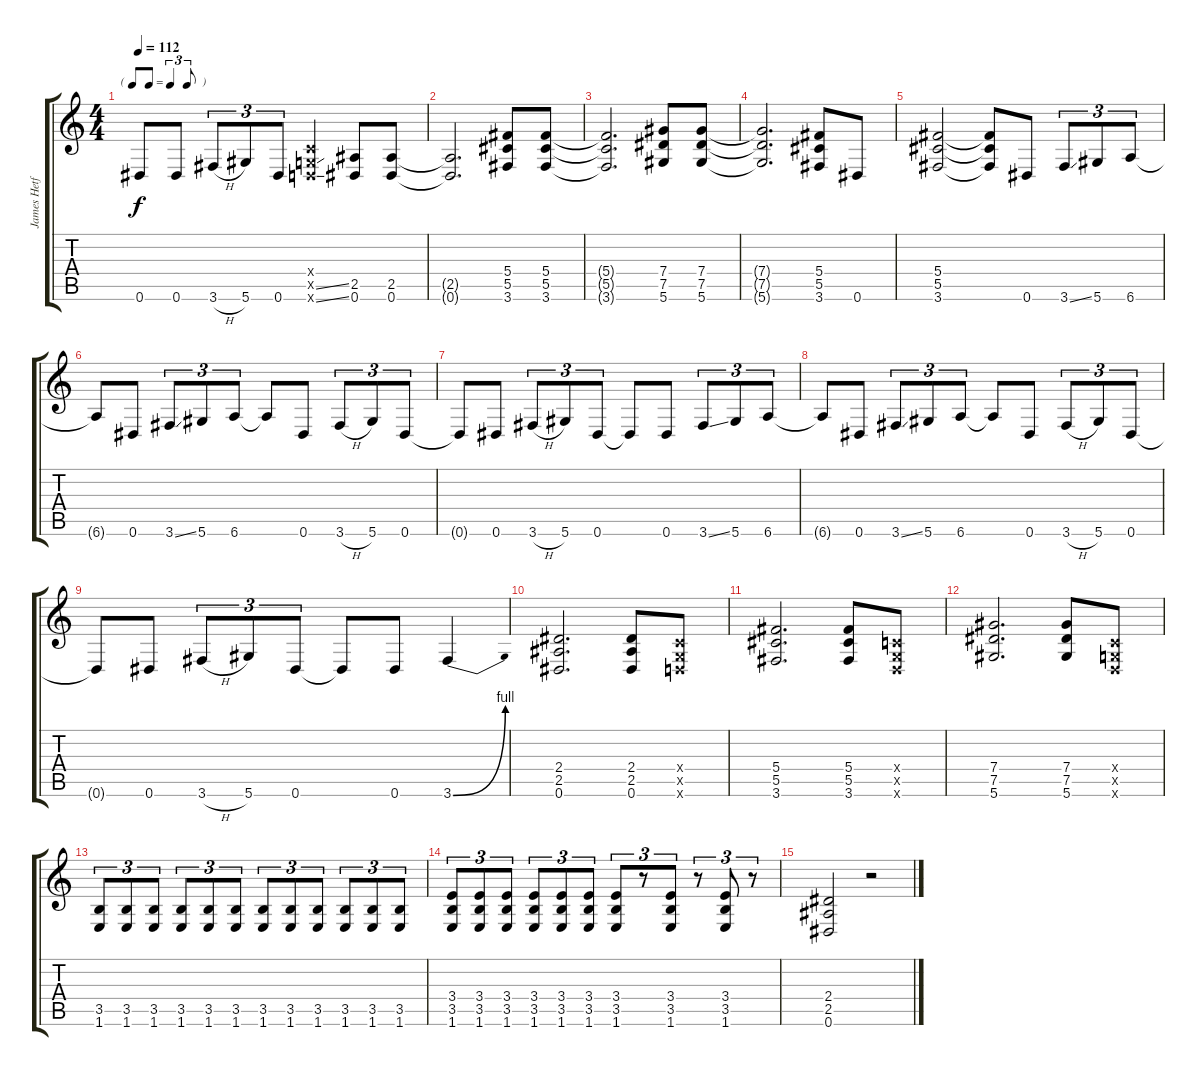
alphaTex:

\track ("James Hetfield (Gtr 1)" "James Hetf") {instrument distortionguitar}
\staff {score tabs}
\tuning (Eb4 Bb3 Gb3 Db3 Ab2 Eb2) {hide}
\ts (4 4)
\tf triplet8th
\tempo 112
\clef g2
\ks c
0.6{t}.8{dy f} 0.6.8 3.6{h}.8{tu (3 2)} 5.6.8{tu (3 2)} 0.6.8{tu (3 2)} (-1.4{x} -1.5{ss x} -1.6{ss x}).4 (2.5 0.6).8 (2.5 0.6).8 |
(2.5{t} 0.6{t}).2{d} (5.4 5.5 3.6).8 (5.4 5.5 3.6).8 |
(5.4{t} 5.5{t} 3.6{t}).2{d} (7.4 7.5 5.6).8 (7.4 7.5 5.6).8 |
(7.4{t} 7.5{t} 5.6{t}).2{d} (5.4 5.5 3.6).8 0.6.8 |
(5.4 5.5 3.6).2 (5.4{t} 5.5{t} 3.6{t}).8 0.6.8 3.6{ss}.8{tu (3 2)} 5.6.8{tu (3 2)} 6.6.8{tu (3 2)} |
6.6{t}.8 0.6.8 3.6{ss}.8{tu (3 2)} 5.6.8{tu (3 2)} 6.6.8{tu (3 2)} 6.6{t}.8 0.6.8 3.6{h}.8{tu (3 2)} 5.6.8{tu (3 2)} 0.6.8{tu (3 2)} |
0.6{t}.8 0.6.8 3.6{h}.8{tu (3 2)} 5.6.8{tu (3 2)} 0.6.8{tu (3 2)} 0.6{t}.8 0.6.8 3.6{ss}.8{tu (3 2)} 5.6.8{tu (3 2)} 6.6.8{tu (3 2)} |
6.6{t}.8 0.6.8 3.6{ss}.8{tu (3 2)} 5.6.8{tu (3 2)} 6.6.8{tu (3 2)} 6.6{t}.8 0.6.8 3.6{h}.8{tu (3 2)} 5.6.8{tu (3 2)} 0.6.8{tu (3 2)} |
0.6{t}.8 0.6.8 3.6{h}.8{tu (3 2)} 5.6.8{tu (3 2)} 0.6.8{tu (3 2)} 0.6{t}.8 0.6.8 3.6{be (bend 0 0 60 4)}.4 |
(2.4 2.5 0.6).2{d} (2.4 2.5 0.6).8 (-1.4{x} -1.5{x} -1.6{x}).8 |
(5.4 5.5 3.6).2{d} (5.4 5.5 3.6).8 (-1.4{x} -1.5{x} -1.6{x}).8 |
(7.4 7.5 5.6).2{d} (7.4 7.5 5.6).8 (-1.4{x} -1.5{x} -1.6{x}).8 |
(3.5 1.6).8{tu (3 2)} (3.5 1.6).8{tu (3 2)} (3.5 1.6).8{tu (3 2)} (3.5 1.6).8{tu (3 2)} (3.5 1.6).8{tu (3 2)} (3.5 1.6).8{tu (3 2)} (3.5 1.6).8{tu (3 2)} (3.5 1.6).8{tu (3 2)} (3.5 1.6).8{tu (3 2)} (3.5 1.6).8{tu (3 2)} (3.5 1.6).8{tu (3 2)} (3.5 1.6).8{tu (3 2)} |
(3.4 3.5 1.6).8{tu (3 2)} (3.4 3.5 1.6).8{tu (3 2)} (3.4 3.5 1.6).8{tu (3 2)} (3.4 3.5 1.6).8{tu (3 2)} (3.4 3.5 1.6).8{tu (3 2)} (3.4 3.5 1.6).8{tu (3 2)} (3.4 3.5 1.6).8{tu (3 2)} r.8{tu (3 2)} (3.4 3.5 1.6).8{tu (3 2)} r.8{tu (3 2)} (3.4 3.5 1.6).8{tu (3 2)} r.8{tu (3 2)} |
(2.4 2.5 0.6).2 r.2
